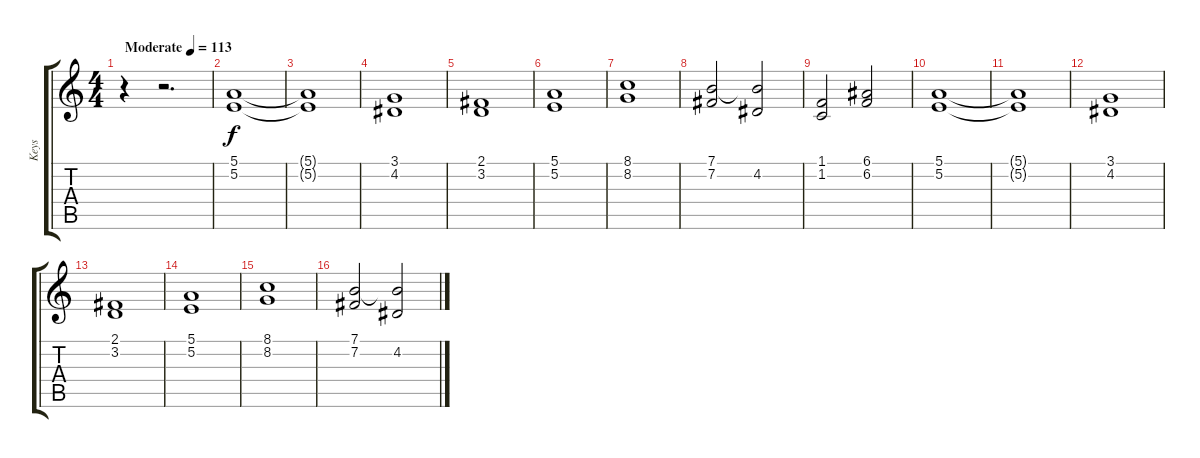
\track ("Keys" "Keys") {instrument stringensemble1}
\staff {score tabs}
\tuning (E4 B3 G3 D3 A2 E2) {hide}
\ts (4 4)
\tempo (113 "Moderate")
\clef g2
\ks c
r.4{dy f instrument stringensemble1} r.2{d} |
(5.1 5.2).1 |
(5.1{t} 5.2{t}).1 |
(3.1 4.2).1 |
(2.1 3.2).1 |
(5.1 5.2).1 |
(8.1 8.2).1 |
(7.1 7.2).2 (7.1{t} 4.2).2 |
(1.1 1.2).2 (6.1 6.2).2 |
(5.1 5.2).1 |
(5.1{t} 5.2{t}).1 |
(3.1 4.2).1 |
(2.1 3.2).1 |
(5.1 5.2).1 |
(8.1 8.2).1 |
(7.1 7.2).2 (7.1{t} 4.2).2
